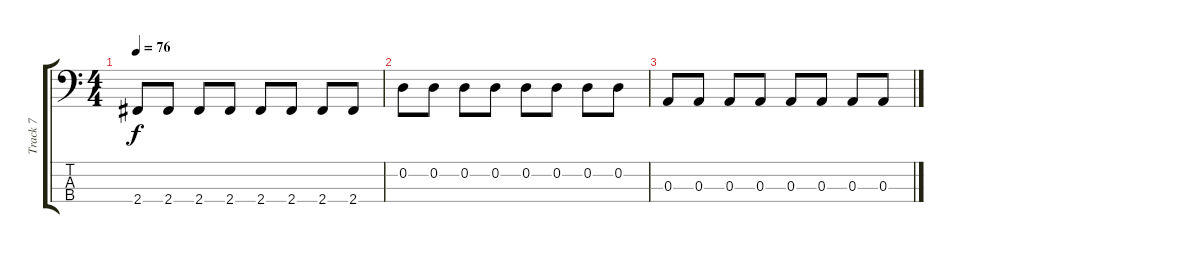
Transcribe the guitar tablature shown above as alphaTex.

\track ("Track 7" "Track 7") {instrument electricbassfinger}
\staff {score tabs}
\tuning (G2 D2 A1 E1) {hide}
\ts (4 4)
\tempo 76
\clef f4
\ks c
2.4.8{dy f} 2.4.8 2.4.8 2.4.8 2.4.8 2.4.8 2.4.8 2.4.8 |
0.2.8 0.2.8 0.2.8 0.2.8 0.2.8 0.2.8 0.2.8 0.2.8 |
0.3.8 0.3.8 0.3.8 0.3.8 0.3.8 0.3.8 0.3.8 0.3.8
